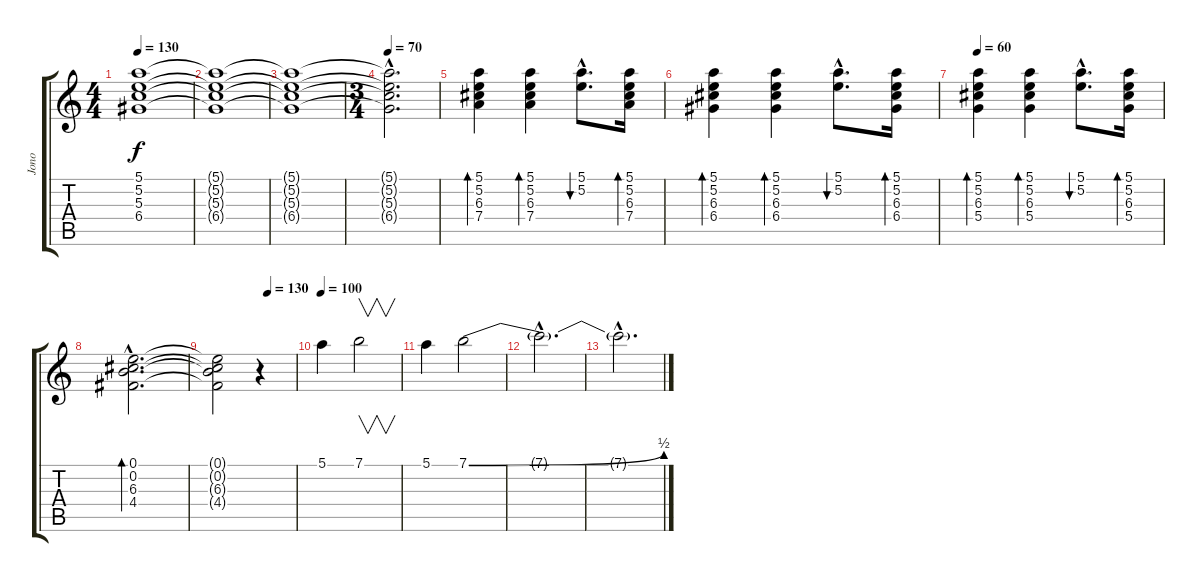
\track ("Jono" "Jono") {instrument overdrivenguitar}
\staff {score tabs}
\tuning (E4 B3 G3 D3 A2 E2) {hide}
\ts (4 4)
\tempo 130
\clef g2
\ks c
(5.1 5.2 5.3 6.4).1{dy f} |
(5.1{t} 5.2{t} 5.3{t} 6.4{t}).1{volume 9} |
(5.1{t} 5.2{t} 5.3{t} 6.4{t}).1{volume 4} |
\ts (3 4)
\tempo 70
(5.1{hac t} 5.2{hac t} 5.3{hac t} 6.4{hac t}).2{d volume 0} |
(5.1 5.2 6.3 7.4).4{bd 120 volume 13 instrument distortionguitar} (5.1 5.2 6.3 7.4).4{bd 120} (5.1{hac} 5.2{hac}).8{d bu 480} (5.1 5.2 6.3 7.4).16{bd 60} |
(5.1 5.2 6.3 6.4).4{bd 120} (5.1 5.2 6.3 6.4).4{bd 120} (5.1{hac} 5.2{hac}).8{d bu 480} (5.1 5.2 6.3 6.4).16{bd 60} |
\tempo 60
(5.1 5.2 6.3 5.4).4{bd 120} (5.1 5.2 6.3 5.4).4{bd 120} (5.1{hac} 5.2{hac}).8{d bu 480} (5.1 5.2 6.3 5.4).16{bd 60} |
(0.1{hac} 0.2{hac} 6.3{hac} 4.4{hac}).2{d bd 480 volume 0} |
\tempo (130 0.6666666666666666)
(0.1{t} 0.2{t} 6.3{t} 4.4{t}).2 r.4{volume 9 instrument electricguitarclean} |
\tempo 100
5.1.4 7.1.2{v} |
5.1.4 7.1{be (bend 0 0 60 2)}.2 |
7.1{hac t}.2{d volume 0} |
7.1{hac t}.2{d}
